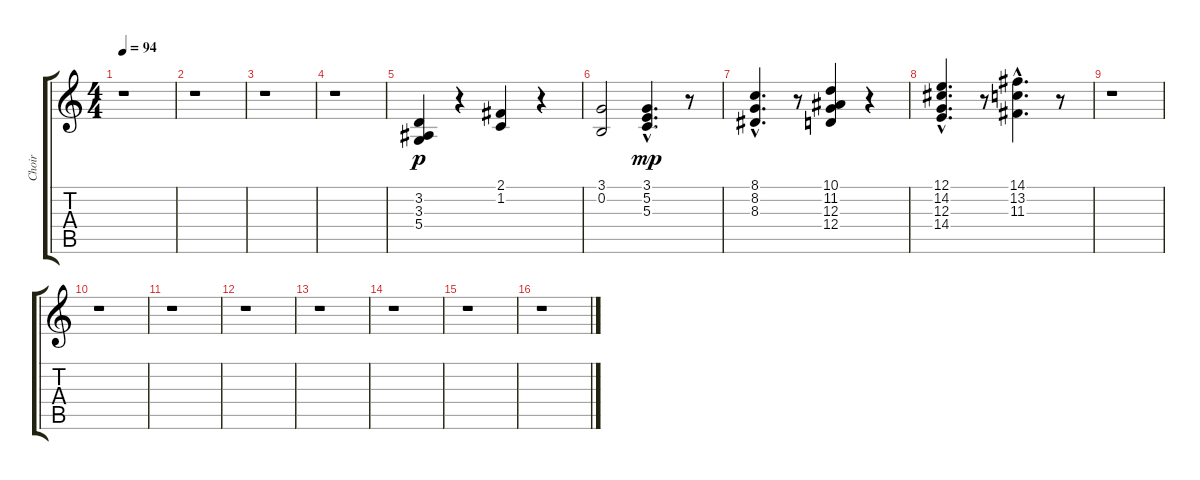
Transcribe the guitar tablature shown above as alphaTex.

\track ("Choir" "Choir") {instrument choiraahs}
\staff {score tabs}
\tuning (E4 B3 G3 D3 A2 E2) {hide}
\ts (4 4)
\tempo 94
\clef g2
\ks c
r.1{dy p instrument choiraahs} |
r.1 |
r.1 |
r.1 |
(3.2 3.3 5.4).4 r.4 (2.1 1.2).4 r.4 |
(3.1 0.2).2 (3.1{hac} 5.2{hac} 5.3{hac}).4{d dy mp} r.8 |
(8.1{hac} 8.2 8.3).4{d} r.8 (10.1 11.2 12.3 12.4).4 r.4 |
(12.1{hac} 14.2{hac} 12.3 14.4).4{d} r.8 (14.1{hac} 13.2{hac} 11.3{hac}).4{d} r.8 |
r.1 |
r.1 |
r.1 |
r.1 |
r.1 |
r.1 |
r.1 |
r.1
